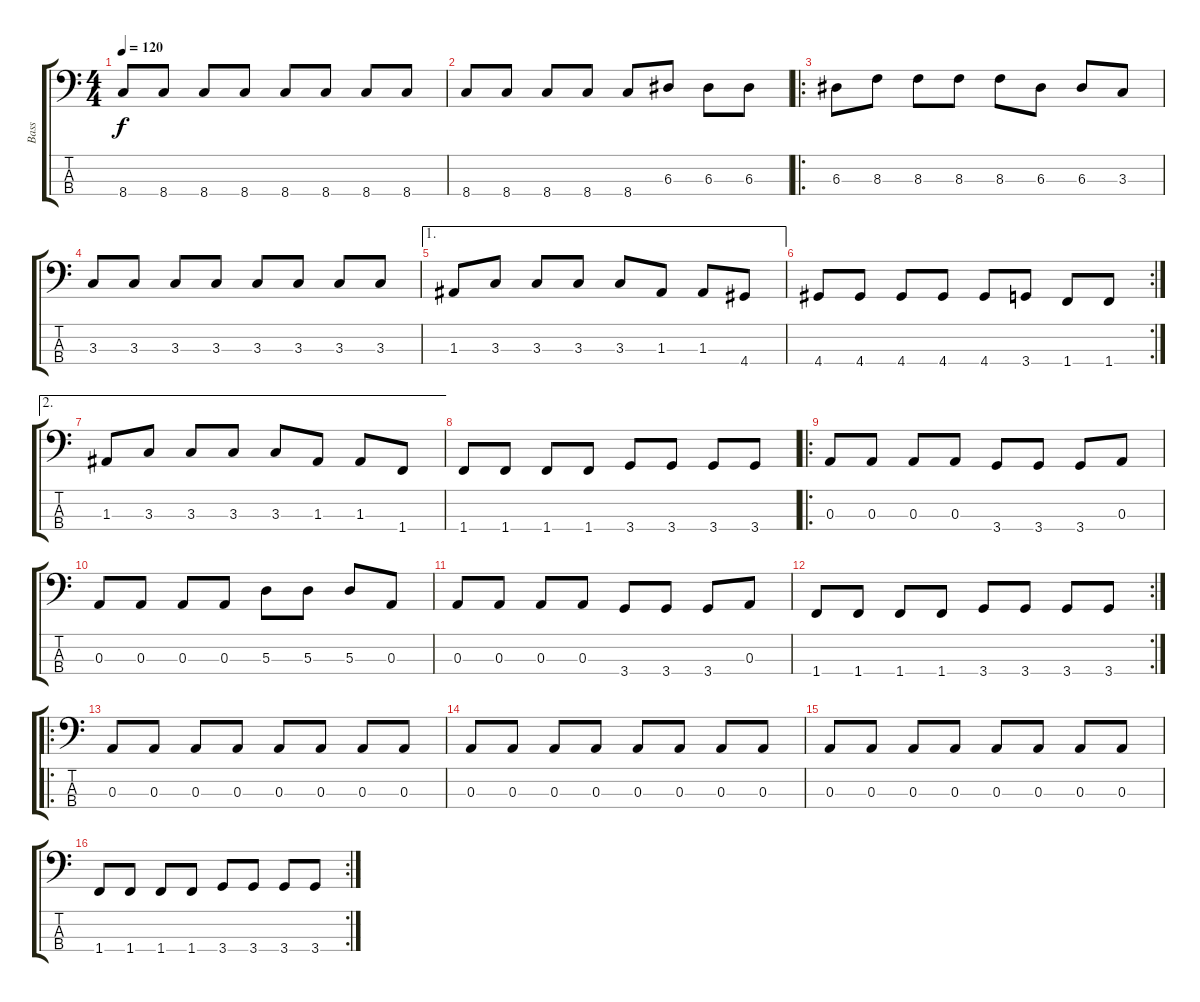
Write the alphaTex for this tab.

\track ("Bass" "Bass") {instrument electricbassfinger}
\staff {score tabs}
\tuning (G2 D2 A1 E1) {hide}
\ts (4 4)
\tempo 120
\clef f4
\ks c
8.4.8{dy f} 8.4.8 8.4.8 8.4.8 8.4.8 8.4.8 8.4.8 8.4.8 |
8.4.8 8.4.8 8.4.8 8.4.8 8.4.8 6.3.8 6.3.8 6.3.8 |
\ro
6.3.8 8.3.8 8.3.8 8.3.8 8.3.8 6.3.8 6.3.8 3.3.8 |
3.3.8 3.3.8 3.3.8 3.3.8 3.3.8 3.3.8 3.3.8 3.3.8 |
\ae 1
1.3.8 3.3.8 3.3.8 3.3.8 3.3.8 1.3.8 1.3.8 4.4.8 |
\rc 2
4.4.8 4.4.8 4.4.8 4.4.8 4.4.8 3.4.8 1.4.8 1.4.8 |
\ae 2
1.3.8 3.3.8 3.3.8 3.3.8 3.3.8 1.3.8 1.3.8 1.4.8 |
1.4.8 1.4.8 1.4.8 1.4.8 3.4.8 3.4.8 3.4.8 3.4.8 |
\ro
0.3.8 0.3.8 0.3.8 0.3.8 3.4.8 3.4.8 3.4.8 0.3.8 |
0.3.8 0.3.8 0.3.8 0.3.8 5.3.8 5.3.8 5.3.8 0.3.8 |
0.3.8 0.3.8 0.3.8 0.3.8 3.4.8 3.4.8 3.4.8 0.3.8 |
\rc 2
1.4.8 1.4.8 1.4.8 1.4.8 3.4.8 3.4.8 3.4.8 3.4.8 |
\ro
0.3.8 0.3.8 0.3.8 0.3.8 0.3.8 0.3.8 0.3.8 0.3.8 |
0.3.8 0.3.8 0.3.8 0.3.8 0.3.8 0.3.8 0.3.8 0.3.8 |
0.3.8 0.3.8 0.3.8 0.3.8 0.3.8 0.3.8 0.3.8 0.3.8 |
\rc 2
1.4.8 1.4.8 1.4.8 1.4.8 3.4.8 3.4.8 3.4.8 3.4.8
